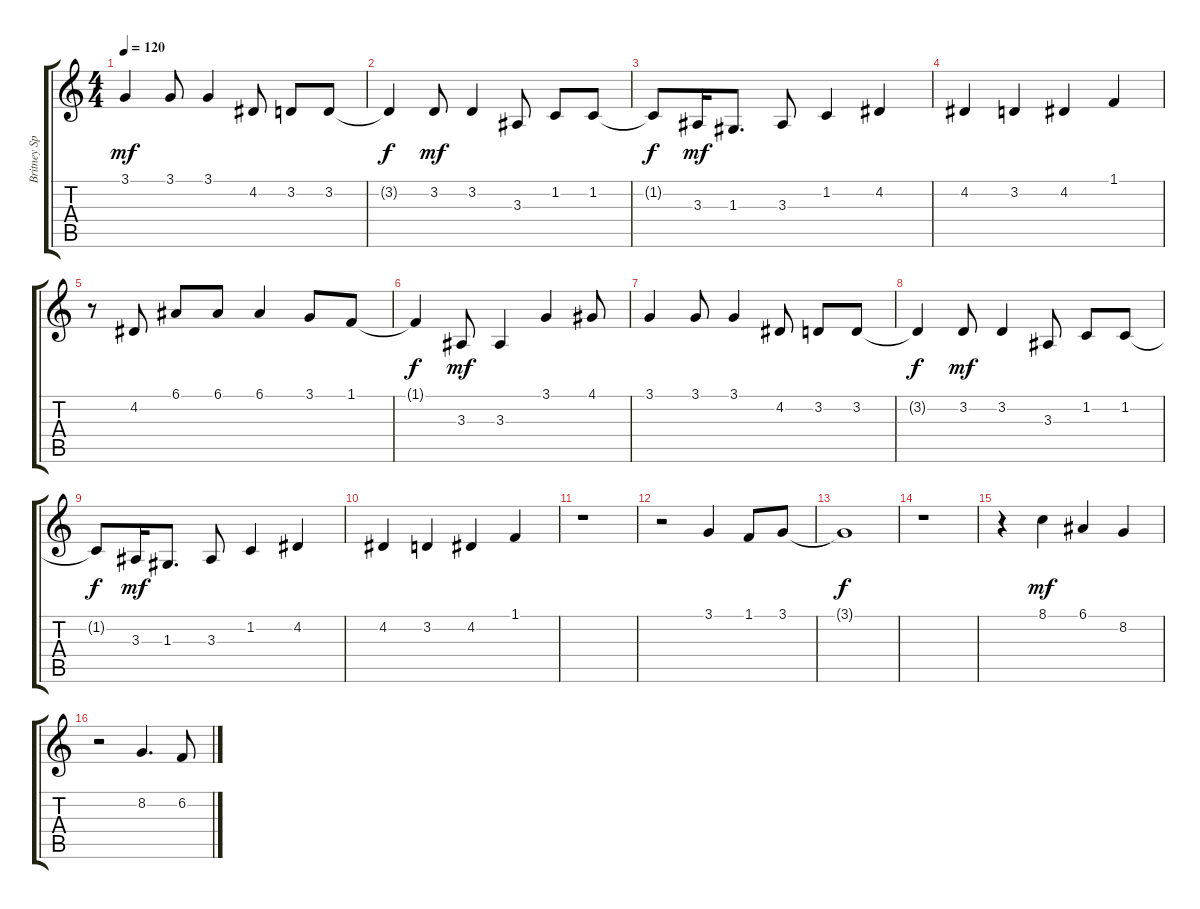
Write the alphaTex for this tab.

\track ("Britney Spears" "Britney Sp") {instrument lead3calliope}
\staff {score tabs}
\tuning (E4 B3 G3 D3 A2 E2) {hide}
\ts (4 4)
\tempo 120
\clef g2
\ks c
3.1.4{dy mf} 3.1.8 3.1.4 4.2.8 3.2.8 3.2.8 |
3.2{t}.4{dy f} 3.2.8{dy mf} 3.2.4 3.3.8 1.2.8 1.2.8 |
1.2{t}.8{dy f} 3.3.16{dy mf} 1.3.8{d} 3.3.8 1.2.4 4.2.4 |
4.2.4 3.2.4 4.2.4 1.1.4 |
r.8 4.2.8 6.1.8 6.1.8 6.1.4 3.1.8 1.1.8 |
1.1{t}.4{dy f} 3.3.8{dy mf} 3.3.4 3.1.4 4.1.8 |
3.1.4 3.1.8 3.1.4 4.2.8 3.2.8 3.2.8 |
3.2{t}.4{dy f} 3.2.8{dy mf} 3.2.4 3.3.8 1.2.8 1.2.8 |
1.2{t}.8{dy f} 3.3.16{dy mf} 1.3.8{d} 3.3.8 1.2.4 4.2.4 |
4.2.4 3.2.4 4.2.4 1.1.4 |
r.1 |
r.2 3.1.4 1.1.8 3.1.8 |
3.1{t}.1{dy f} |
r.1 |
r.4 8.1.4{dy mf} 6.1.4 8.2.4 |
r.2 8.2.4{d} 6.2.8
